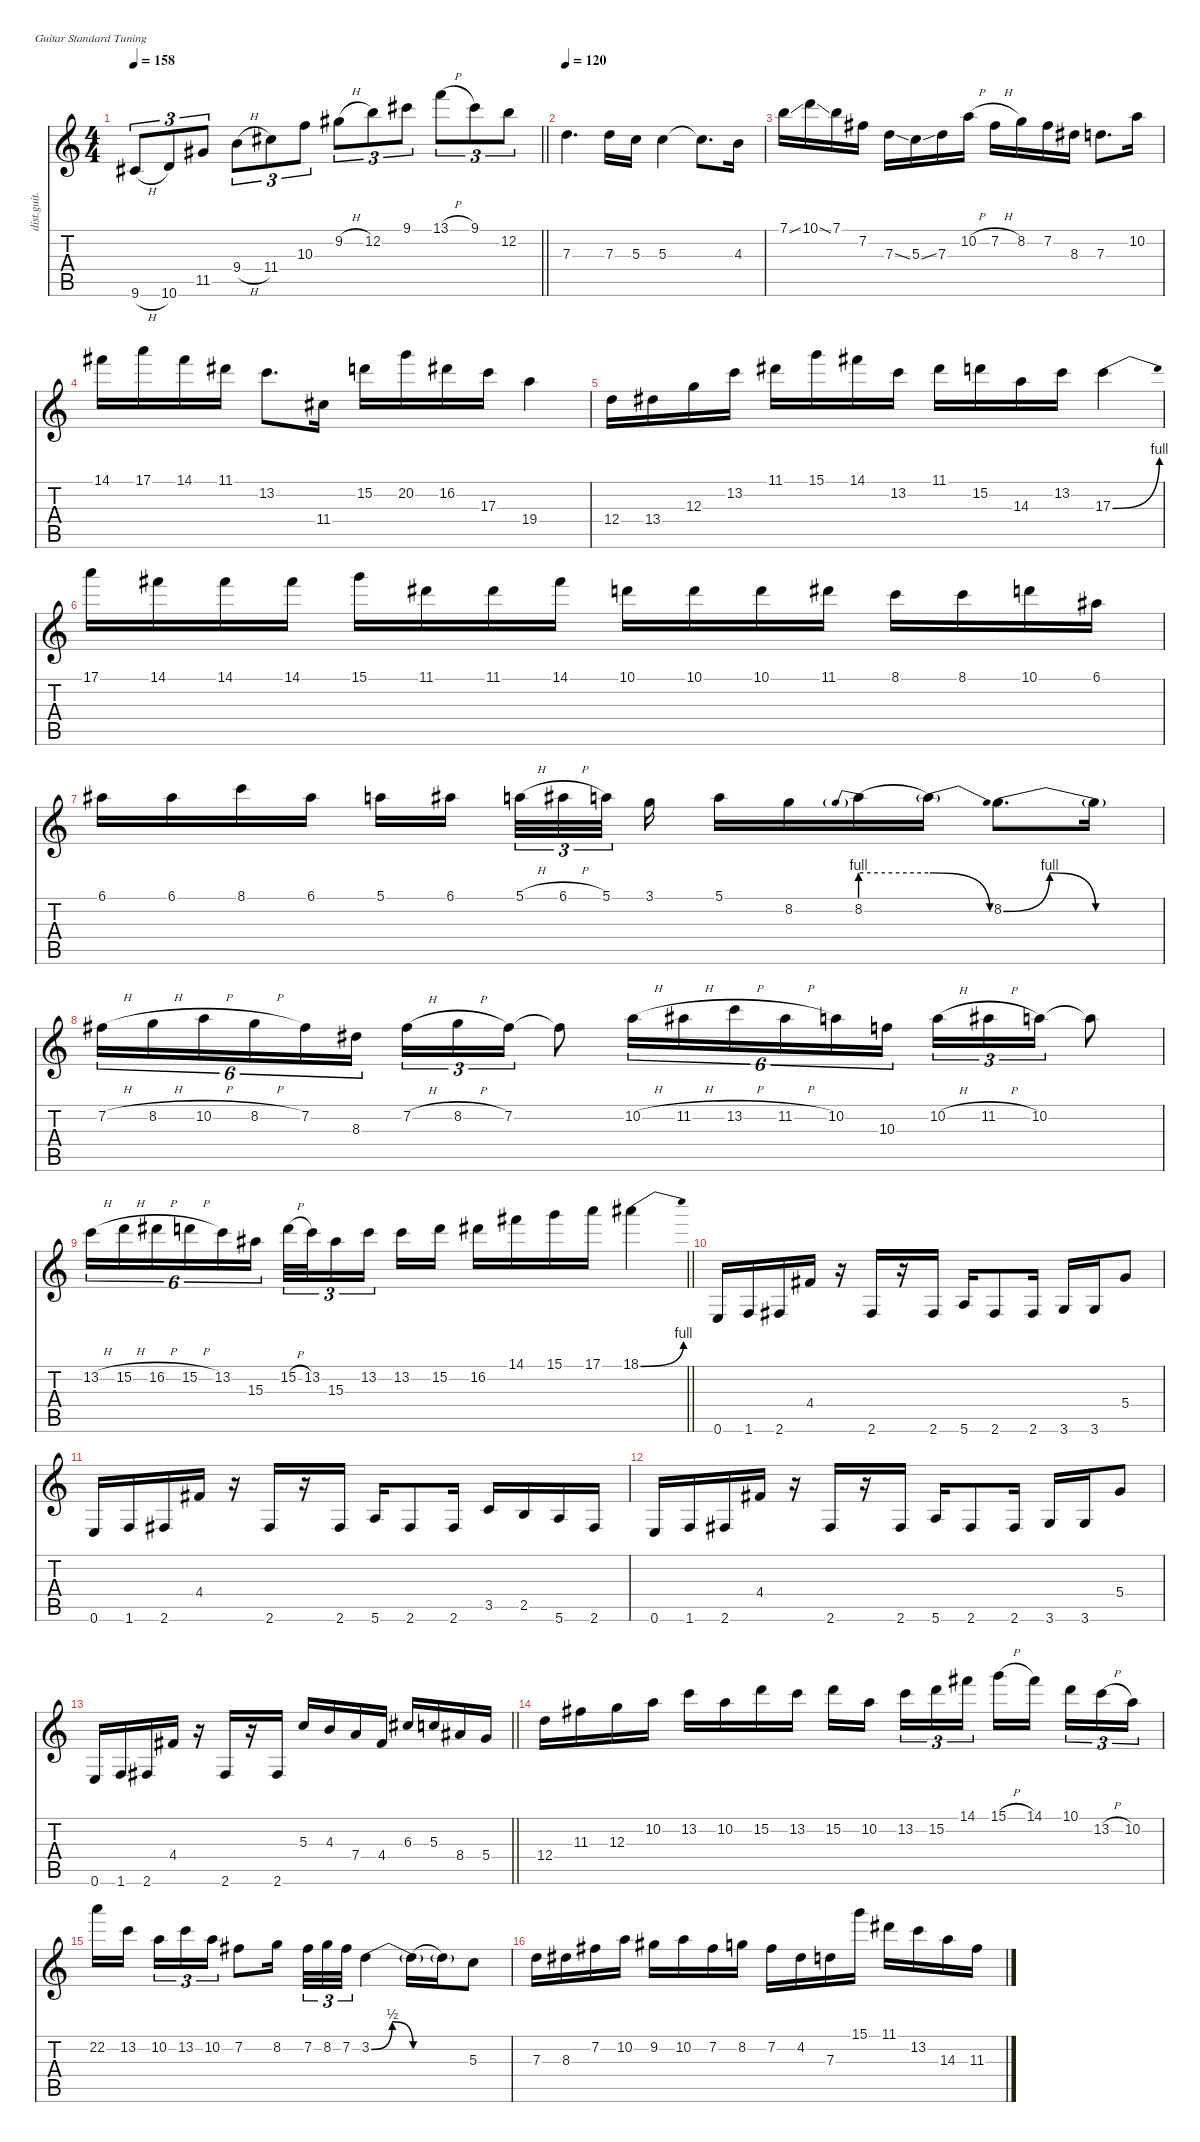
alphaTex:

\defaultSystemsLayout 4
\hideDynamics
\bracketExtendMode nobrackets
\otherSystemsTrackNameOrientation horizontal
\track ("Friedman" "dist.guit.") {defaultSystemsLayout 8 instrument distortionguitar}
\staff {score tabs}
\tuning (E4 B3 G3 D3 A2 E2)
\ts (4 4)
\tempo 158
\clef g2
\barLineRight lightlight
\ks c
9.6{h acc #}.8{tu (3 2) dy f beam Up} 10.6.8{tu (3 2) beam Up} 11.5{acc #}.8{tu (3 2) beam Up} 9.4{h}.8{tu (3 2) beam Down} 11.4{acc #}.8{tu (3 2) beam Down} 10.3.8{tu (3 2) beam Down} 9.2{h acc #}.8{tu (3 2) beam Down} 12.2.8{tu (3 2) beam Down} 9.1{acc #}.8{tu (3 2) beam Down} 13.1{h}.8{tu (3 2) beam Down} 9.1{acc #}.8{tu (3 2) beam Down} 12.2.8{tu (3 2) beam Down} |
\tempo 120
7.3.4{d beam Down} 7.3.16{beam Down} 5.3.16{beam Down} 5.3.4{beam Down} 5.3{t}.8{d beam Down} 4.3.16{beam Down} |
7.1{ss}.16{beam Down} 10.1{ss}.16{beam Down} 7.1.16{beam Down} 7.2{acc #}.16{beam Down} 7.3{ss}.16{beam Down} 5.3{ss}.16{beam Down} 7.3.16{beam Down} 10.2{h}.16{beam Down} 7.2{h acc #}.16{beam Down} 8.2.16{beam Down} 7.2{acc #}.16{beam Down} 8.3{acc #}.16{beam Down} 7.3.8{d beam Down} 10.2.16{beam Down} |
14.1{acc #}.16{beam Down} 17.1.16{beam Down} 14.1{acc #}.16{beam Down} 11.1{acc #}.16{beam Down} 13.2.8{d beam Down} 11.4{acc #}.16{beam Down} 15.2.16{beam Down} 20.2.16{beam Down} 16.2{acc #}.16{beam Down} 17.3.16{beam Down} 19.4.4{beam Down} |
12.4.16{beam Down} 13.4{acc #}.16{beam Down} 12.3.16{beam Down} 13.2.16{beam Down} 11.1{acc #}.16{beam Down} 15.1.16{beam Down} 14.1{acc #}.16{beam Down} 13.2.16{beam Down} 11.1{acc #}.16{beam Down} 15.2.16{beam Down} 14.3.16{beam Down} 13.2.16{beam Down} 17.3{be (bend 0 0 30 4)}.4{beam Down} |
17.1.16{beam Down} 14.1{acc #}.16{beam Down} 14.1{acc #}.16{beam Down} 14.1{acc #}.16{beam Down} 15.1.16{beam Down} 11.1{acc #}.16{beam Down} 11.1{acc #}.16{beam Down} 14.1{acc #}.16{beam Down} 10.1.16{beam Down} 10.1.16{beam Down} 10.1.16{beam Down} 11.1{acc #}.16{beam Down} 8.1.16{beam Down} 8.1.16{beam Down} 10.1.16{beam Down} 6.1{acc #}.16{beam Down} |
6.1{acc #}.16{beam Down} 6.1{acc #}.16{beam Down} 8.1.16{beam Down} 6.1{acc #}.16{beam Down} 5.1.16{beam Down} 6.1{acc #}.16{beam Down} 5.1{h}.32{tu (3 2) beam Down} 6.1{h acc #}.32{tu (3 2) beam Down} 5.1.32{tu (3 2) beam Down} 3.1.16{beam Down} 5.1.16{beam Down} 8.2.16{beam Down} 8.2{be (prebend 0 4 60 4)}.16{beam Down} 8.2{be (release 0 4 60 0) t}.16{beam Down} 8.2{be (bendrelease 0 0 30 4 30 4 60 0)}.8{d beam Down} 8.2{be (hold 0 0 60 0) t}.16{beam Down} |
7.2{h acc #}.16{tu (6 4) beam Down} 8.2{h}.16{tu (6 4) beam Down} 10.2{h}.16{tu (6 4) beam Down} 8.2{h}.16{tu (6 4) beam Down} 7.2{acc #}.16{tu (6 4) beam Down} 8.3{acc #}.16{tu (6 4) beam Down} 7.2{h acc #}.16{tu (3 2) beam Down} 8.2{h}.16{tu (3 2) beam Down} 7.2{acc #}.16{tu (3 2) beam Down} 7.2{t acc #}.8{beam Down} 10.2{h}.16{tu (6 4) beam Down} 11.2{h acc #}.16{tu (6 4) beam Down} 13.2{h}.16{tu (6 4) beam Down} 11.2{h acc #}.16{tu (6 4) beam Down} 10.2.16{tu (6 4) beam Down} 10.3.16{tu (6 4) beam Down} 10.2{h}.16{tu (3 2) beam Down} 11.2{h acc #}.16{tu (3 2) beam Down} 10.2.16{tu (3 2) beam Down} 10.2{t}.8{beam Down} |
\barLineRight lightlight
13.2{h}.16{tu (6 4) beam Down} 15.2{h}.16{tu (6 4) beam Down} 16.2{h acc #}.16{tu (6 4) beam Down} 15.2{h}.16{tu (6 4) beam Down} 13.2.16{tu (6 4) beam Down} 15.3{acc #}.16{tu (6 4) beam Down} 15.2{h}.32{tu (3 2) beam Down} 13.2.32{tu (3 2) beam Down} 15.3{acc #}.16{tu (3 2) beam Down} 13.2.16{tu (3 2) beam Down} 13.2.16{beam Down} 15.2.16{beam Down} 16.2{acc #}.16{beam Down} 14.1{acc #}.16{beam Down} 15.1.16{beam Down} 17.1.16{beam Down} 18.1{be (bend 0 0 30 4) acc #}.4{beam Down} |
0.6.16{beam Up} 1.6.16{beam Up} 2.6{acc #}.16{beam Up} 4.4{acc #}.16{beam Up} r.16{beam Up} 2.6{acc #}.16{beam Up} r.16{beam Up} 2.6{acc #}.16{beam Up} 5.6.16{beam Up} 2.6{acc #}.8{beam Up} 2.6{acc #}.16{beam Up} 3.6.16{beam Up} 3.6.16{beam Up} 5.4.8{beam Up} |
0.6.16{beam Up} 1.6.16{beam Up} 2.6{acc #}.16{beam Up} 4.4{acc #}.16{beam Up} r.16{beam Up} 2.6{acc #}.16{beam Up} r.16{beam Up} 2.6{acc #}.16{beam Up} 5.6.16{beam Up} 2.6{acc #}.8{beam Up} 2.6{acc #}.16{beam Up} 3.5.16{beam Up} 2.5.16{beam Up} 5.6.16{beam Up} 2.6{acc #}.16{beam Up} |
0.6.16{beam Up} 1.6.16{beam Up} 2.6{acc #}.16{beam Up} 4.4{acc #}.16{beam Up} r.16{beam Up} 2.6{acc #}.16{beam Up} r.16{beam Up} 2.6{acc #}.16{beam Up} 5.6.16{beam Up} 2.6{acc #}.8{beam Up} 2.6{acc #}.16{beam Up} 3.6.16{beam Up} 3.6.16{beam Up} 5.4.8{beam Up} |
\barLineRight lightlight
0.6.16{beam Up} 1.6.16{beam Up} 2.6{acc #}.16{beam Up} 4.4{acc #}.16{beam Up} r.16{beam Up} 2.6{acc #}.16{beam Up} r.16{beam Up} 2.6{acc #}.16{beam Up} 5.3.16{beam Up} 4.3.16{beam Up} 7.4.16{beam Up} 4.4{acc #}.16{beam Up} 6.3{acc #}.16{beam Up} 5.3.16{beam Up} 8.4{acc #}.16{beam Up} 5.4.16{beam Up} |
12.4.16{beam Down} 11.3{acc #}.16{beam Down} 12.3.16{beam Down} 10.2.16{beam Down} 13.2.16{beam Down} 10.2.16{beam Down} 15.2.16{beam Down} 13.2.16{beam Down} 15.2.16{beam Down} 10.2.16{beam Down} 13.2.16{tu (3 2) beam Down} 15.2.16{tu (3 2) beam Down} 14.1{acc #}.16{tu (3 2) beam Down} 15.1{h}.16{beam Down} 14.1{acc #}.16{beam Down} 10.1.16{tu (3 2) beam Down} 13.2{h}.16{tu (3 2) beam Down} 10.2.16{tu (3 2) beam Down} |
22.2.16{beam Down} 13.2.16{beam Down} 10.2.16{tu (3 2) beam Down} 13.2.16{tu (3 2) beam Down} 10.2.16{tu (3 2) beam Down} 7.2{acc #}.8{beam Down} 8.2.16{beam Down} 7.2{acc #}.32{tu (3 2) beam Down} 8.2.32{tu (3 2) beam Down} 7.2{acc #}.32{tu (3 2) beam Down} 3.2{be (bendrelease 0 0 30 2 30 2 60 0)}.4{beam Down} 3.2{be (hold 0 0 60 0) t}.16{beam Down} 3.2{be (hold 0 0 60 0) t}.16{beam Down} 5.3.8{beam Down} |
7.3.16{beam Down} 8.3{acc #}.16{beam Down} 7.2{acc #}.16{beam Down} 10.2.16{beam Down} 9.2{acc #}.16{beam Down} 10.2.16{beam Down} 7.2{acc #}.16{beam Down} 8.2.16{beam Down} 7.2{acc #}.16{beam Down} 4.2{acc #}.16{beam Down} 7.3.16{beam Down} 15.1.16{beam Down} 11.1{acc #}.16{beam Down} 13.2.16{beam Down} 14.3.16{beam Down} 11.3{acc #}.16{beam Down}
